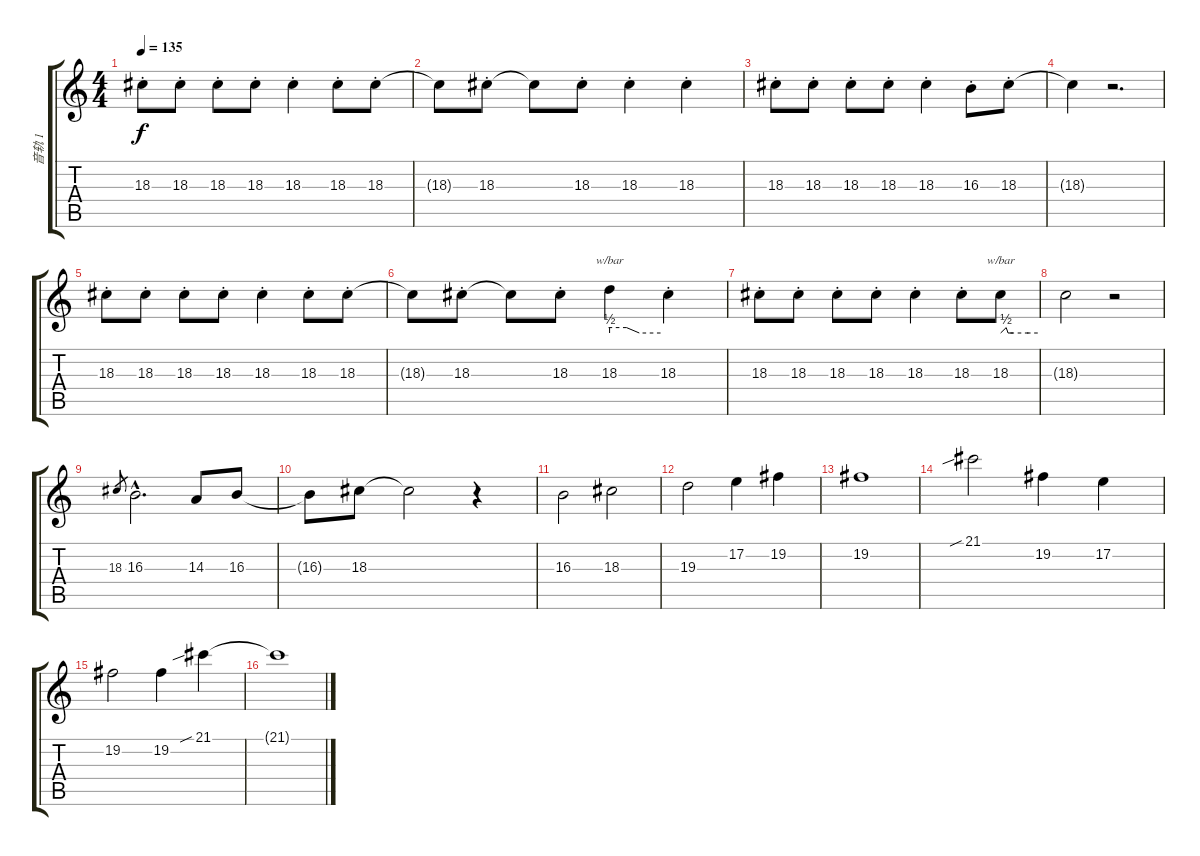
\track ("音轨 1" "音轨 1") {instrument pad5bowed}
\staff {score tabs}
\tuning (E4 B3 G3 D3 A2 E2) {hide}
\ts (4 4)
\tempo 135
\clef g2
\ks c
18.3{st}.8{dy f} 18.3{st}.8 18.3{st}.8 18.3{st}.8 18.3{st}.4 18.3{st}.8 18.3{st}.8 |
18.3{t}.8 18.3{st}.8 18.3{t}.8 18.3{st}.8 18.3{st}.4 18.3{st}.4 |
18.3{st}.8 18.3{st}.8 18.3{st}.8 18.3{st}.8 18.3{st}.4 16.3{st}.8 18.3{st}.8 |
18.3{t}.4 r.2{d} |
18.3{st}.8 18.3{st}.8 18.3{st}.8 18.3{st}.8 18.3{st}.4 18.3{st}.8 18.3{st}.8 |
18.3{t}.8 18.3{st}.8 18.3{t}.8 18.3{st}.8 18.3.4{tbe (custom default 0 2 20 2 35 0 60 0)} 18.3{st}.4 |
18.3{st}.8 18.3{st}.8 18.3{st}.8 18.3{st}.8 18.3{st}.4 18.3{st}.8 18.3.8{tbe (custom default 0 0 9 2 12 0 20 0 45 0 60 0)} |
18.3{t}.2 r.2 |
18.3.8{gr} 16.3{hac}.2{d} 14.3.8 16.3.8 |
16.3{t}.8 18.3.8 18.3{t}.2 r.4 |
16.3.2 18.3.2 |
19.3.2 17.2.4 19.2.4 |
19.2.1 |
21.1{sib}.2 19.2.4 17.2.4 |
19.2.2 19.2.4 21.1{sib}.4 |
21.1{t}.1
